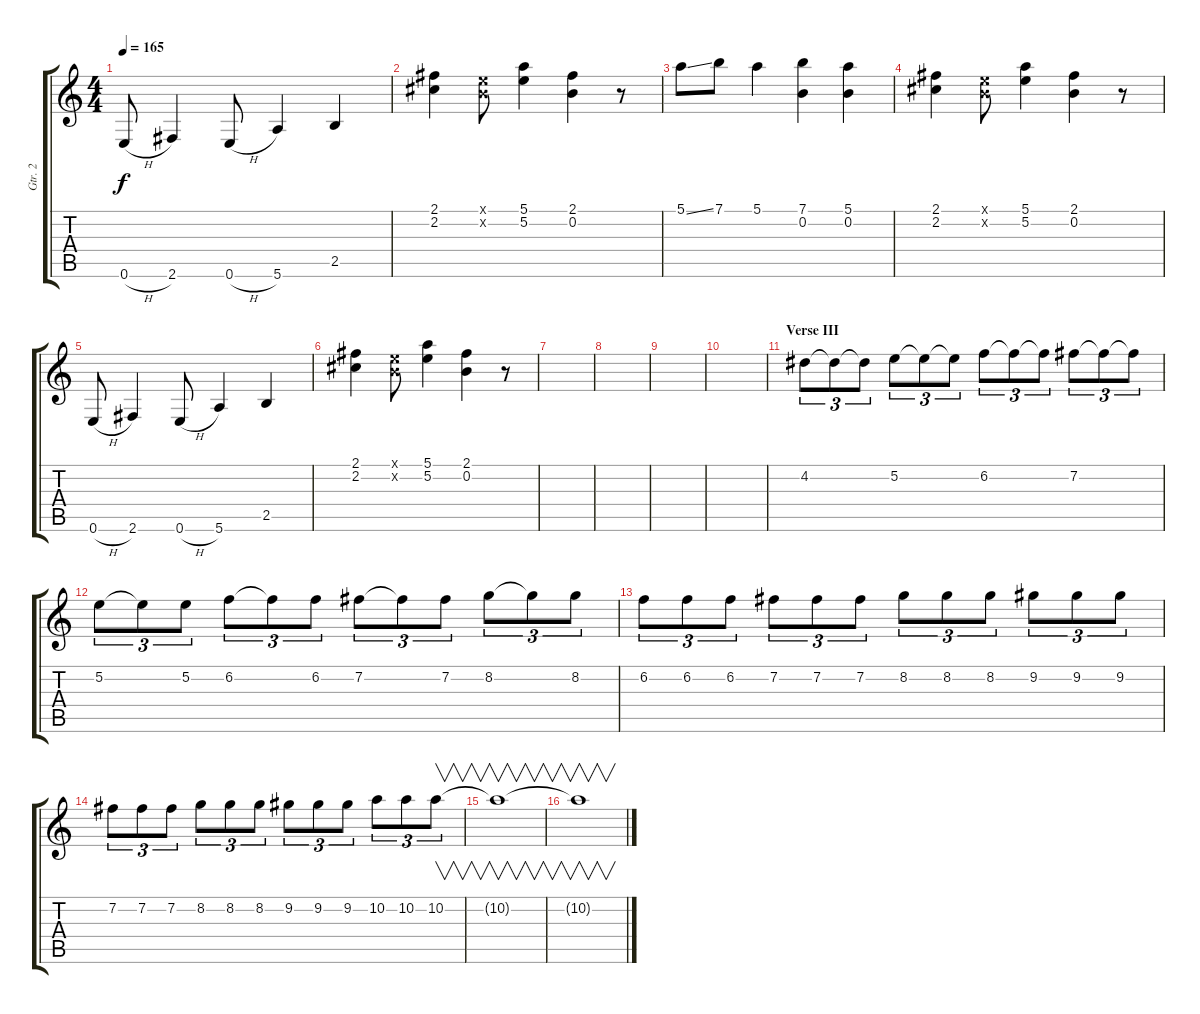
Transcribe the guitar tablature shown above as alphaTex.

\track ("Gtr. 2" "Gtr. 2") {instrument overdrivenguitar}
\staff {score tabs}
\tuning (E4 B3 G3 D3 A2 E2) {hide}
\ts (4 4)
\tempo 165
\clef g2
\ks c
0.6{h}.8{dy f} 2.6.4 0.6{h}.8 5.6.4 2.5.4 |
(2.1 2.2).4 (0.1{x} 0.2{x}).8 (5.1 5.2).4 (2.1 0.2).4 r.8 |
5.1{ss}.8 7.1.8 5.1.4 (7.1 0.2).4 (5.1 0.2).4 |
(2.1 2.2).4 (0.1{x} 0.2{x}).8 (5.1 5.2).4 (2.1 0.2).4 r.8 |
0.6{h}.8 2.6.4 0.6{h}.8 5.6.4 2.5.4 |
(2.1 2.2).4 (0.1{x} 0.2{x}).8 (5.1 5.2).4 (2.1 0.2).4 r.8 |
|
|
|
|
\section ("" "Verse III")
4.2.8{tu (3 2)} 4.2{t}.8{tu (3 2)} 4.2{t}.8{tu (3 2)} 5.2.8{tu (3 2)} 5.2{t}.8{tu (3 2)} 5.2{t}.8{tu (3 2)} 6.2.8{tu (3 2)} 6.2{t}.8{tu (3 2)} 6.2{t}.8{tu (3 2)} 7.2.8{tu (3 2)} 7.2{t}.8{tu (3 2)} 7.2{t}.8{tu (3 2)} |
5.2.8{tu (3 2)} 5.2{t}.8{tu (3 2)} 5.2.8{tu (3 2)} 6.2.8{tu (3 2)} 6.2{t}.8{tu (3 2)} 6.2.8{tu (3 2)} 7.2.8{tu (3 2)} 7.2{t}.8{tu (3 2)} 7.2.8{tu (3 2)} 8.2.8{tu (3 2)} 8.2{t}.8{tu (3 2)} 8.2.8{tu (3 2)} |
6.2.8{tu (3 2)} 6.2.8{tu (3 2)} 6.2.8{tu (3 2)} 7.2.8{tu (3 2)} 7.2.8{tu (3 2)} 7.2.8{tu (3 2)} 8.2.8{tu (3 2)} 8.2.8{tu (3 2)} 8.2.8{tu (3 2)} 9.2.8{tu (3 2)} 9.2.8{tu (3 2)} 9.2.8{tu (3 2)} |
7.2.8{tu (3 2)} 7.2.8{tu (3 2)} 7.2.8{tu (3 2)} 8.2.8{tu (3 2)} 8.2.8{tu (3 2)} 8.2.8{tu (3 2)} 9.2.8{tu (3 2)} 9.2.8{tu (3 2)} 9.2.8{tu (3 2)} 10.2.8{tu (3 2)} 10.2.8{tu (3 2)} 10.2.8{v tu (3 2)} |
10.2{t}.1{v} |
10.2{t}.1{v}
